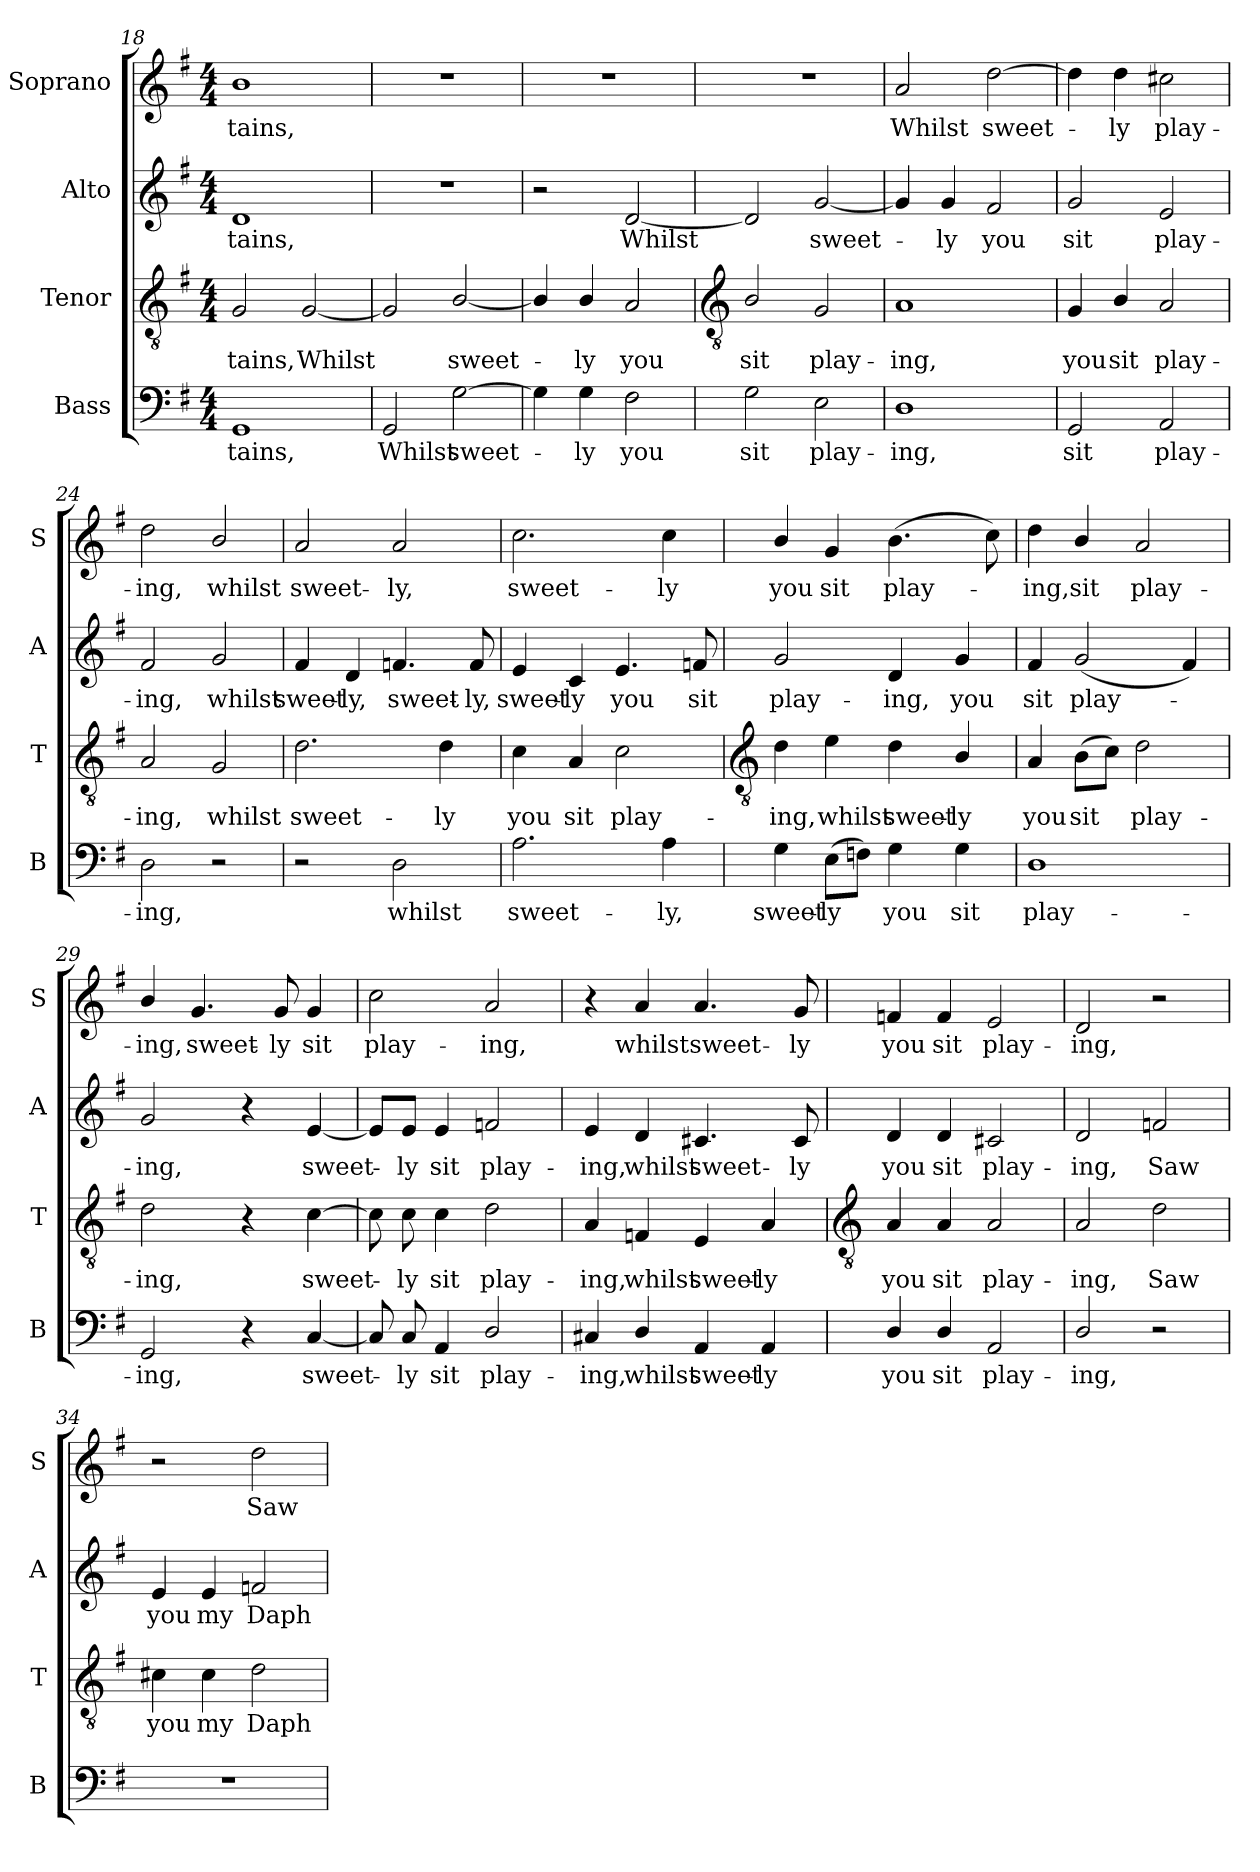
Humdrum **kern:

**kern	**text	**kern	**text	**kern	**text	**kern	**text
*part4	*part4	*part3	*part3	*part2	*part2	*part1	*part1
*staff4	*staff4	*staff3	*staff3	*staff2	*staff2	*staff1	*staff1
*I"Bass	*	*I"Tenor	*	*I"Alto	*	*I"Soprano	*
*I'B	*	*I'T	*	*I'A	*	*I'S	*
*clefF4	*	*clefGv2	*	*clefG2	*	*clefG2	*
*k[f#]	*	*k[f#]	*	*k[f#]	*	*k[f#]	*
*G:	*	*G:	*	*G:	*	*G:	*
*M4/4	*	*M4/4	*	*M4/4	*	*M4/4	*
=18	=18	=18	=18	=18	=18	=18	=18
!	!LO:LY:b	!	!LO:LY:b	!	!LO:LY:b	!	!LO:LY:b
1GG	-tains,	2G	tains,	1d	tains,	1b	-tains,
!	!	!	!LO:LY:b	!	!	!	!
.	.	[2G	Whilst	.	.	.	.
=19	=19	=19	=19	=19	=19	=19	=19
!	!LO:LY:b	!	!	!	!	!	!
2GG	Whilst	2G]	.	1r	.	1r	.
!	!LO:LY:b	!	!LO:LY:b	!	!	!	!
[2G	sweet-	[2B/	sweet-	.	.	.	.
=20	=20	=20	=20	=20	=20	=20	=20
4G]	.	4B/]	.	2r	.	1r	.
!	!LO:LY:b	!	!LO:LY:b	!	!	!	!
4G	ly	4B/	ly	.	.	.	.
!	!LO:LY:b	!	!LO:LY:b	!	!LO:LY:b	!	!
2F#	you	2A	you	[2d	Whilst	.	.
!!LO:LB:g=z
=21	=21	=21	=21	=21	=21	=21	=21
*	*	*clefGv2	*	*	*	*	*
!	!LO:LY:b	!	!LO:LY:b	!	!	!	!
2G	sit	2B/	sit	2d]	.	1r	.
!	!LO:LY:b	!	!LO:LY:b	!	!LO:LY:b	!	!
2E	play-	2G	play-	[2g	sweet-	.	.
=22	=22	=22	=22	=22	=22	=22	=22
!	!LO:LY:b	!	!LO:LY:b	!	!	!	!LO:LY:b
1D	-ing,	1A	-ing,	4g]	.	2a	Whilst
!	!	!	!	!	!LO:LY:b	!	!
.	.	.	.	4g	ly	.	.
!	!	!	!	!	!LO:LY:b	!	!LO:LY:b
.	.	.	.	2f#	you	[2dd	sweet-
=23	=23	=23	=23	=23	=23	=23	=23
!	!LO:LY:b	!	!LO:LY:b	!	!LO:LY:b	!	!
2GG	sit	4G	you	2g	sit	4dd]	.
!	!	!	!LO:LY:b	!	!	!	!LO:LY:b
.	.	4B/	sit	.	.	4dd	ly
!	!LO:LY:b	!	!LO:LY:b	!	!LO:LY:b	!	!LO:LY:b
2AA	play-	2A	play-	2e	play-	2cc#X	play-
=24	=24	=24	=24	=24	=24	=24	=24
!	!LO:LY:b	!	!LO:LY:b	!	!LO:LY:b	!	!LO:LY:b
2D	-ing,	2A	-ing,	2f#	-ing,	2dd	-ing,
!	!	!	!LO:LY:b	!	!LO:LY:b	!	!LO:LY:b
2r	.	2G	whilst	2g	whilst	2b/	whilst
=25	=25	=25	=25	=25	=25	=25	=25
!	!	!	!LO:LY:b	!	!LO:LY:b	!	!LO:LY:b
2r	.	2.d	sweet-	4f#	sweet-	2a	sweet-
!	!	!	!	!	!LO:LY:b	!	!
.	.	.	.	4d	-ly,	.	.
!	!LO:LY:b	!	!	!	!LO:LY:b	!	!LO:LY:b
2D	whilst	.	.	4.fn	sweet-	2a	-ly,
!	!	!	!LO:LY:b	!	!	!	!
.	.	4d	-ly	.	.	.	.
!	!	!	!	!	!LO:LY:b	!	!
.	.	.	.	8f	-ly,	.	.
=26	=26	=26	=26	=26	=26	=26	=26
!	!LO:LY:b	!	!LO:LY:b	!	!LO:LY:b	!	!LO:LY:b
2.A	sweet-	4c	you	4e	sweet-	2.cc	sweet-
!	!	!	!LO:LY:b	!	!LO:LY:b	!	!
.	.	4A	sit	4c	-ly	.	.
!	!	!	!LO:LY:b	!	!LO:LY:b	!	!
.	.	2c	play-	4.e	you	.	.
!	!LO:LY:b	!	!	!	!	!	!LO:LY:b
4A	-ly,	.	.	.	.	4cc	-ly
!	!	!	!	!	!LO:LY:b	!	!
.	.	.	.	8fn	sit	.	.
!!LO:LB:g=z
=27	=27	=27	=27	=27	=27	=27	=27
*	*	*clefGv2	*	*	*	*	*
!	!LO:LY:b	!	!LO:LY:b	!	!LO:LY:b	!	!LO:LY:b
4G	sweet-	4d	-ing,	2g	play-	4b/	you
!	!LO:LY:b	!	!LO:LY:b	!	!	!	!LO:LY:b
(>8EL	-ly	4e	whilst	.	.	4g	sit
8FnJ)	.	.	.	.	.	.	.
!	!LO:LY:b	!	!LO:LY:b	!	!LO:LY:b	!	!LO:LY:b
4G	you	4d	sweet-	4d	-ing,	(>4.b	play-
!	!LO:LY:b	!	!LO:LY:b	!	!LO:LY:b	!	!
4G	sit	4B/	-ly	4g	you	.	.
.	.	.	.	.	.	8cc)	.
=28	=28	=28	=28	=28	=28	=28	=28
!	!LO:LY:b	!	!LO:LY:b	!	!LO:LY:b	!	!LO:LY:b
1D	play-	4A	you	4f#	sit	4dd	ing,
!	!	!	!LO:LY:b	!	!LO:LY:b	!	!LO:LY:b
.	.	(>8BL	sit	(<2g	play-	4b/	sit
.	.	8cJ)	.	.	.	.	.
!	!	!	!LO:LY:b	!	!	!	!LO:LY:b
.	.	2d	play-	.	.	2a	play-
.	.	.	.	4f#)	.	.	.
=29	=29	=29	=29	=29	=29	=29	=29
!	!LO:LY:b	!	!LO:LY:b	!	!LO:LY:b	!	!LO:LY:b
2GG	-ing,	2d	-ing,	2g	ing,	4b/	-ing,
!	!	!	!	!	!	!	!LO:LY:b
.	.	.	.	.	.	4.g	sweet-
4r	.	4r	.	4r	.	.	.
!	!	!	!	!	!	!	!LO:LY:b
.	.	.	.	.	.	8g	-ly
!	!LO:LY:b	!	!LO:LY:b	!	!LO:LY:b	!	!LO:LY:b
[4C	sweet-	[4c	sweet-	[4e	sweet-	4g	sit
=30	=30	=30	=30	=30	=30	=30	=30
!	!	!	!	!	!	!	!LO:LY:b
8C]	.	8c]	.	8e/L]	.	2cc	play-
!	!LO:LY:b	!	!LO:LY:b	!	!LO:LY:b	!	!
8C	ly	8c	ly	8e/J	ly	.	.
!	!LO:LY:b	!	!LO:LY:b	!	!LO:LY:b	!	!
4AA	sit	4c	sit	4e	sit	.	.
!	!LO:LY:b	!	!LO:LY:b	!	!LO:LY:b	!	!LO:LY:b
2D/	play-	2d	play-	2fn	play-	2a	-ing,
=31	=31	=31	=31	=31	=31	=31	=31
!	!LO:LY:b	!	!LO:LY:b	!	!LO:LY:b	!	!
4C#X	-ing,	4A	-ing,	4e	-ing,	4r	.
!	!LO:LY:b	!	!LO:LY:b	!	!LO:LY:b	!	!LO:LY:b
4D/	whilst	4Fn	whilst	4d	whilst	4a	whilst
!	!LO:LY:b	!	!LO:LY:b	!	!LO:LY:b	!	!LO:LY:b
4AA	sweet-	4E	sweet-	4.c#X	sweet-	4.a	sweet-
!	!LO:LY:b	!	!LO:LY:b	!	!	!	!
4AA	-ly	4A	-ly	.	.	.	.
!	!	!	!	!	!LO:LY:b	!	!LO:LY:b
.	.	.	.	8c#	-ly	8g	-ly
!!LO:LB:g=z
=32	=32	=32	=32	=32	=32	=32	=32
*	*	*clefGv2	*	*	*	*	*
!	!LO:LY:b	!	!LO:LY:b	!	!LO:LY:b	!	!LO:LY:b
4D/	you	4A	you	4d	you	4fn	you
!	!LO:LY:b	!	!LO:LY:b	!	!LO:LY:b	!	!LO:LY:b
4D/	sit	4A	sit	4d	sit	4f	sit
!	!LO:LY:b	!	!LO:LY:b	!	!LO:LY:b	!	!LO:LY:b
2AA	play-	2A	play-	2c#X	play-	2e	play-
=33	=33	=33	=33	=33	=33	=33	=33
!	!LO:LY:b	!	!LO:LY:b	!	!LO:LY:b	!	!LO:LY:b
2D/	-ing,	2A	-ing,	2d	-ing,	2d	-ing,
!	!	!	!LO:LY:b	!	!LO:LY:b	!	!
2r	.	2d	Saw	2fn	Saw	2r	.
=34	=34	=34	=34	=34	=34	=34	=34
!	!	!	!LO:LY:b	!	!LO:LY:b	!	!
1r	.	4c#X	you	4e	you	2r	.
!	!	!	!LO:LY:b	!	!LO:LY:b	!	!
.	.	4c#	my	4e	my	.	.
!	!	!	!LO:LY:b	!	!LO:LY:b	!	!LO:LY:b
.	.	2d	Daph-	2fn	Daph-	2dd	Saw
=	=	=	=	=	=	=	=
*-	*-	*-	*-	*-	*-	*-	*-
